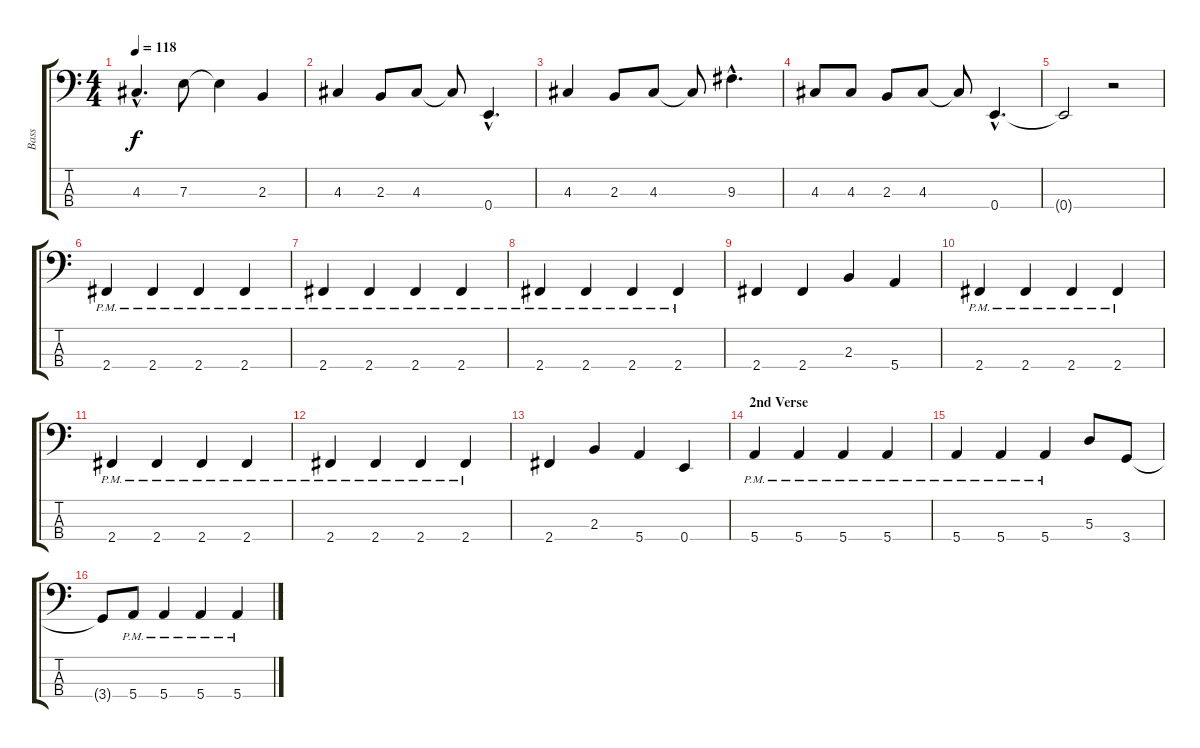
\track ("Bass" "Bass") {instrument electricbassfinger}
\staff {score tabs}
\tuning (G2 D2 A1 E1) {hide}
\ts (4 4)
\tempo 118
\clef f4
\ks c
4.3{hac}.4{d dy f} 7.3.8 7.3{t}.4 2.3.4 |
4.3.4 2.3.8 4.3.8 4.3{t}.8 0.4{hac}.4{d} |
4.3.4 2.3.8 4.3.8 4.3{t}.8 9.3{hac}.4{d} |
4.3.8 4.3.8 2.3.8 4.3.8 4.3{t}.8 0.4{hac}.4{d} |
0.4{t}.2 r.2 |
2.4{pm}.4 2.4{pm}.4 2.4{pm}.4 2.4{pm}.4 |
2.4{pm}.4 2.4{pm}.4 2.4{pm}.4 2.4{pm}.4 |
2.4{pm}.4 2.4{pm}.4 2.4{pm}.4 2.4{pm}.4 |
2.4.4 2.4.4 2.3.4 5.4.4 |
2.4{pm}.4 2.4{pm}.4 2.4{pm}.4 2.4{pm}.4 |
2.4{pm}.4 2.4{pm}.4 2.4{pm}.4 2.4{pm}.4 |
2.4{pm}.4 2.4{pm}.4 2.4{pm}.4 2.4{pm}.4 |
2.4.4 2.3.4 5.4.4 0.4.4 |
\section ("" "2nd Verse")
5.4{pm}.4 5.4{pm}.4 5.4{pm}.4 5.4{pm}.4 |
5.4{pm}.4 5.4{pm}.4 5.4{pm}.4 5.3.8 3.4.8 |
3.4{t}.8 5.4{pm}.8 5.4{pm}.4 5.4{pm}.4 5.4{pm}.4
